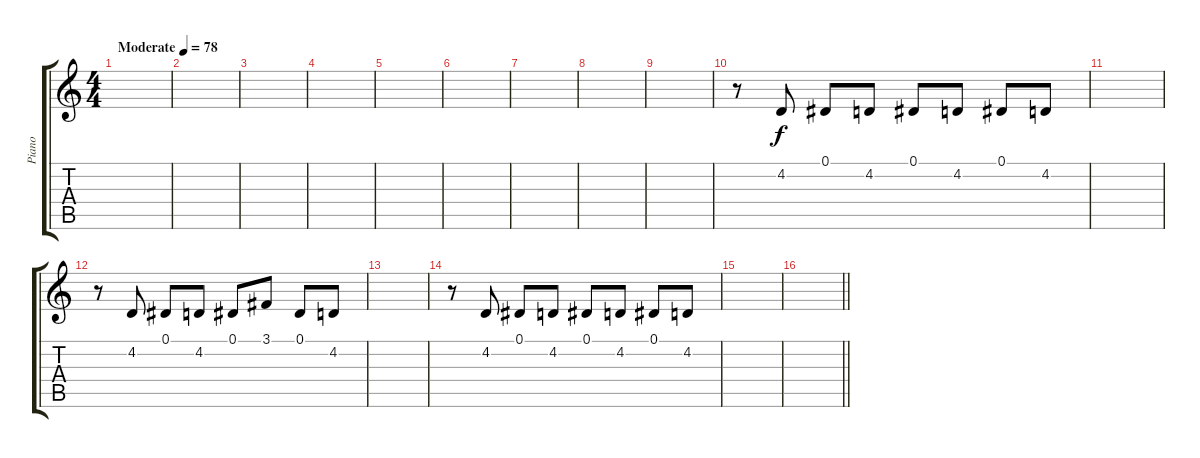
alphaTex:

\track ("Piano" "Piano") {instrument electricgrandpiano}
\staff {score tabs}
\tuning (Eb4 Bb3 Gb3 Db3 Ab2 Eb2) {hide}
\ts (4 4)
\tempo (78 "Moderate")
\clef g2
\ks c
|
|
|
|
|
|
|
|
|
r.8 4.2.8 0.1.8 4.2.8 0.1.8 4.2.8 0.1.8 4.2.8 |
|
r.8 4.2.8 0.1.8 4.2.8 0.1.8 3.1.8 0.1.8 4.2.8 |
|
r.8 4.2.8 0.1.8 4.2.8 0.1.8 4.2.8 0.1.8 4.2.8 |
|
\barLineRight lightlight
